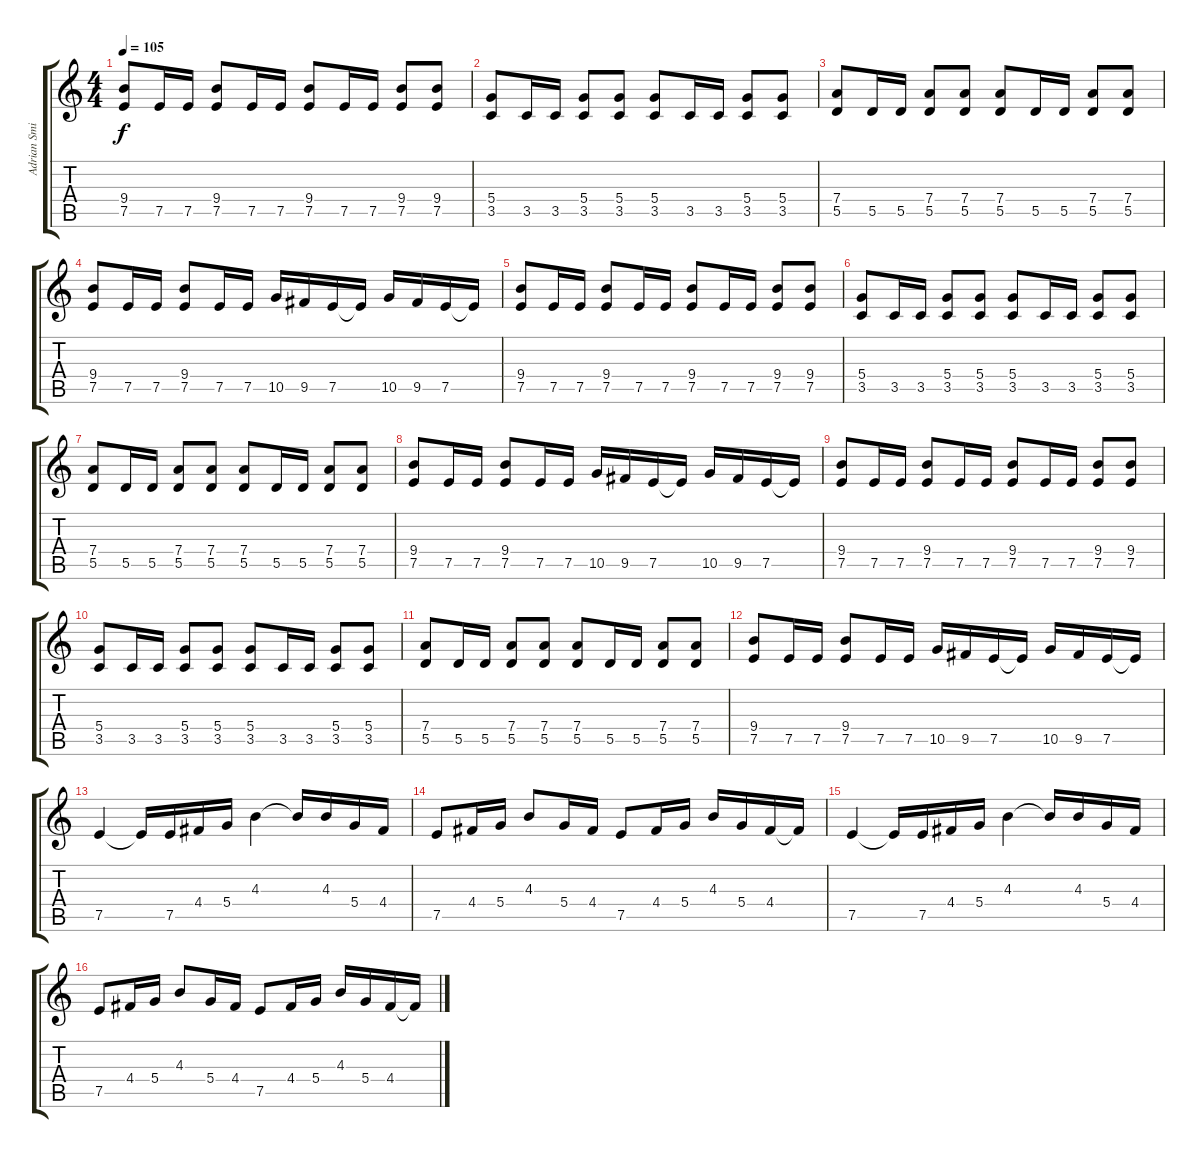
\track ("Adrian Smith" "Adrian Smi") {instrument distortionguitar}
\staff {score tabs}
\tuning (E4 B3 G3 D3 A2 E2) {hide}
\ts (4 4)
\tempo 105
\clef g2
\ks c
(9.4 7.5).8{dy f} 7.5.16 7.5.16 (9.4 7.5).8 7.5.16 7.5.16 (9.4 7.5).8 7.5.16 7.5.16 (9.4 7.5).8 (9.4 7.5).8 |
(5.4 3.5).8 3.5.16 3.5.16 (5.4 3.5).8 (5.4 3.5).8 (5.4 3.5).8 3.5.16 3.5.16 (5.4 3.5).8 (5.4 3.5).8 |
(7.4 5.5).8 5.5.16 5.5.16 (7.4 5.5).8 (7.4 5.5).8 (7.4 5.5).8 5.5.16 5.5.16 (7.4 5.5).8 (7.4 5.5).8 |
(9.4 7.5).8 7.5.16 7.5.16 (9.4 7.5).8 7.5.16 7.5.16 10.5.16 9.5.16 7.5.16 7.5{t}.16 10.5.16 9.5.16 7.5.16 7.5{t}.16 |
(9.4 7.5).8 7.5.16 7.5.16 (9.4 7.5).8 7.5.16 7.5.16 (9.4 7.5).8 7.5.16 7.5.16 (9.4 7.5).8 (9.4 7.5).8 |
(5.4 3.5).8 3.5.16 3.5.16 (5.4 3.5).8 (5.4 3.5).8 (5.4 3.5).8 3.5.16 3.5.16 (5.4 3.5).8 (5.4 3.5).8 |
(7.4 5.5).8 5.5.16 5.5.16 (7.4 5.5).8 (7.4 5.5).8 (7.4 5.5).8 5.5.16 5.5.16 (7.4 5.5).8 (7.4 5.5).8 |
(9.4 7.5).8 7.5.16 7.5.16 (9.4 7.5).8 7.5.16 7.5.16 10.5.16 9.5.16 7.5.16 7.5{t}.16 10.5.16 9.5.16 7.5.16 7.5{t}.16 |
(9.4 7.5).8 7.5.16 7.5.16 (9.4 7.5).8 7.5.16 7.5.16 (9.4 7.5).8 7.5.16 7.5.16 (9.4 7.5).8 (9.4 7.5).8 |
(5.4 3.5).8 3.5.16 3.5.16 (5.4 3.5).8 (5.4 3.5).8 (5.4 3.5).8 3.5.16 3.5.16 (5.4 3.5).8 (5.4 3.5).8 |
(7.4 5.5).8 5.5.16 5.5.16 (7.4 5.5).8 (7.4 5.5).8 (7.4 5.5).8 5.5.16 5.5.16 (7.4 5.5).8 (7.4 5.5).8 |
(9.4 7.5).8 7.5.16 7.5.16 (9.4 7.5).8 7.5.16 7.5.16 10.5.16 9.5.16 7.5.16 7.5{t}.16 10.5.16 9.5.16 7.5.16 7.5{t}.16 |
7.5.4 7.5{t}.16 7.5.16 4.4.16 5.4.16 4.3.4 4.3{t}.16 4.3.16 5.4.16 4.4.16 |
7.5.8 4.4.16 5.4.16 4.3.8 5.4.16 4.4.16 7.5.8 4.4.16 5.4.16 4.3.16 5.4.16 4.4.16 4.4{t}.16 |
7.5.4 7.5{t}.16 7.5.16 4.4.16 5.4.16 4.3.4 4.3{t}.16 4.3.16 5.4.16 4.4.16 |
7.5.8 4.4.16 5.4.16 4.3.8 5.4.16 4.4.16 7.5.8 4.4.16 5.4.16 4.3.16 5.4.16 4.4.16 4.4{t}.16
